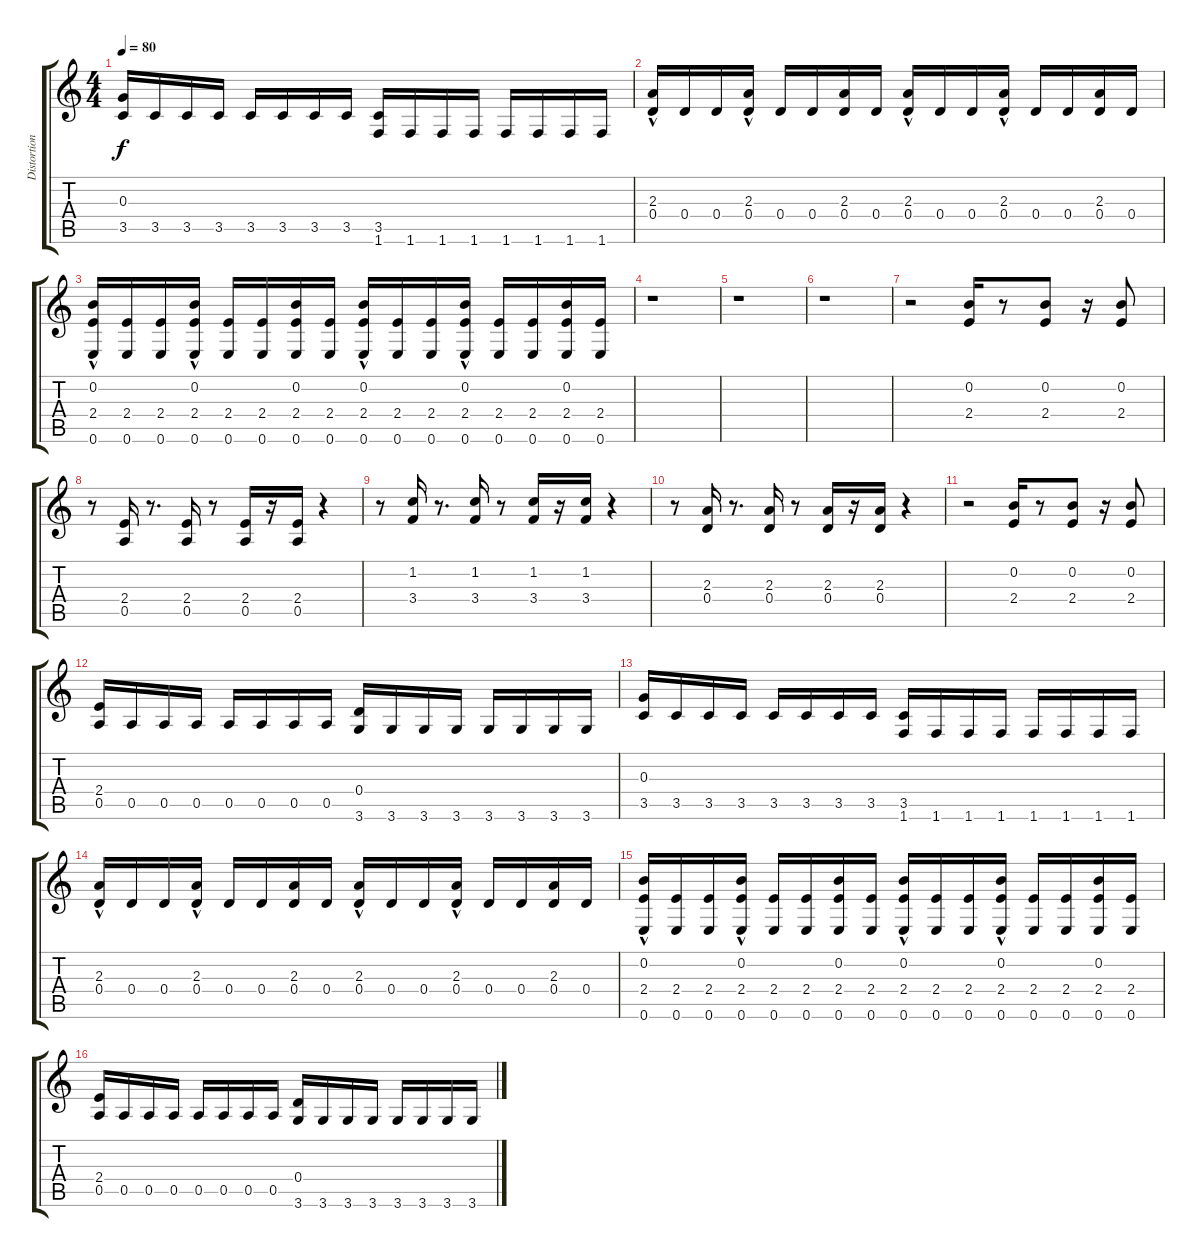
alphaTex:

\track ("Distortion GTR" "Distortion") {instrument distortionguitar}
\staff {score tabs}
\tuning (E4 B3 G3 D3 A2 E2) {hide}
\ts (4 4)
\tempo 80
\clef g2
\ks c
(0.3 3.5).16{dy f} 3.5.16 3.5.16 3.5.16 3.5.16 3.5.16 3.5.16 3.5.16 (3.5 1.6).16 1.6.16 1.6.16 1.6.16 1.6.16 1.6.16 1.6.16 1.6.16 |
(2.3{hac} 0.4).16 0.4.16 0.4.16 (2.3{hac} 0.4).16 0.4.16 0.4.16 (2.3 0.4).16 0.4.16 (2.3{hac} 0.4).16 0.4.16 0.4.16 (2.3{hac} 0.4).16 0.4.16 0.4.16 (2.3 0.4).16 0.4.16 |
(0.2{hac} 2.4 0.6).16 (2.4 0.6).16 (2.4 0.6).16 (0.2{hac} 2.4 0.6).16 (2.4 0.6).16 (2.4 0.6).16 (0.2 2.4 0.6).16 (2.4 0.6).16 (0.2{hac} 2.4 0.6).16 (2.4 0.6).16 (2.4 0.6).16 (0.2{hac} 2.4 0.6).16 (2.4 0.6).16 (2.4 0.6).16 (0.2 2.4 0.6).16 (2.4 0.6).16 |
r.1 |
r.1 |
r.1 |
r.2 (0.2 2.4).16 r.8 (0.2 2.4).8 r.16 (0.2 2.4).8 |
r.8 (2.4 0.5).16 r.8{d} (2.4 0.5).16 r.8 (2.4 0.5).16 r.16 (2.4 0.5).16 r.4 |
r.8 (1.2 3.4).16 r.8{d} (1.2 3.4).16 r.8 (1.2 3.4).16 r.16 (1.2 3.4).16 r.4 |
r.8 (2.3 0.4).16 r.8{d} (2.3 0.4).16 r.8 (2.3 0.4).16 r.16 (2.3 0.4).16 r.4 |
r.2 (0.2 2.4).16 r.8 (0.2 2.4).8 r.16 (0.2 2.4).8 |
(2.4 0.5).16 0.5.16 0.5.16 0.5.16 0.5.16 0.5.16 0.5.16 0.5.16 (0.4 3.6).16 3.6.16 3.6.16 3.6.16 3.6.16 3.6.16 3.6.16 3.6.16 |
(0.3 3.5).16 3.5.16 3.5.16 3.5.16 3.5.16 3.5.16 3.5.16 3.5.16 (3.5 1.6).16 1.6.16 1.6.16 1.6.16 1.6.16 1.6.16 1.6.16 1.6.16 |
(2.3{hac} 0.4).16 0.4.16 0.4.16 (2.3{hac} 0.4).16 0.4.16 0.4.16 (2.3 0.4).16 0.4.16 (2.3{hac} 0.4).16 0.4.16 0.4.16 (2.3{hac} 0.4).16 0.4.16 0.4.16 (2.3 0.4).16 0.4.16 |
(0.2{hac} 2.4 0.6).16 (2.4 0.6).16 (2.4 0.6).16 (0.2{hac} 2.4 0.6).16 (2.4 0.6).16 (2.4 0.6).16 (0.2 2.4 0.6).16 (2.4 0.6).16 (0.2{hac} 2.4 0.6).16 (2.4 0.6).16 (2.4 0.6).16 (0.2{hac} 2.4 0.6).16 (2.4 0.6).16 (2.4 0.6).16 (0.2 2.4 0.6).16 (2.4 0.6).16 |
(2.4 0.5).16 0.5.16 0.5.16 0.5.16 0.5.16 0.5.16 0.5.16 0.5.16 (0.4 3.6).16 3.6.16 3.6.16 3.6.16 3.6.16 3.6.16 3.6.16 3.6.16
